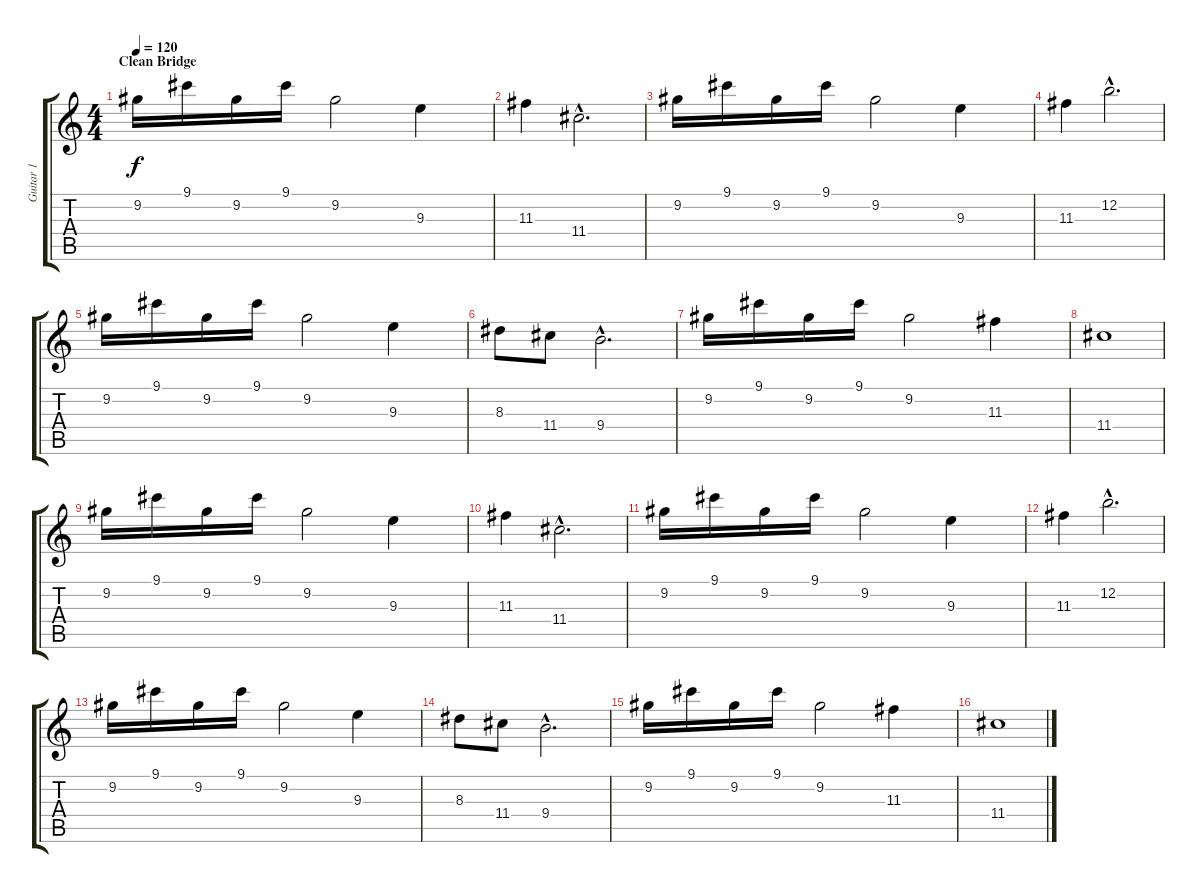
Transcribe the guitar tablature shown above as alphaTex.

\track ("Guitar 1" "Guitar 1") {instrument overdrivenguitar}
\staff {score tabs}
\tuning (E4 B3 G3 D3 A2 E2) {hide}
\ts (4 4)
\section ("" "Clean Bridge")
\tempo 120
\clef g2
\ks c
9.2.16{dy f} 9.1.16 9.2.16 9.1.16 9.2.2 9.3.4 |
11.3.4 11.4{hac}.2{d} |
9.2.16 9.1.16 9.2.16 9.1.16 9.2.2 9.3.4 |
11.3.4 12.2{hac}.2{d} |
9.2.16 9.1.16 9.2.16 9.1.16 9.2.2 9.3.4 |
8.3.8 11.4.8 9.4{hac}.2{d} |
9.2.16 9.1.16 9.2.16 9.1.16 9.2.2 11.3.4 |
11.4.1 |
9.2.16 9.1.16 9.2.16 9.1.16 9.2.2 9.3.4 |
11.3.4 11.4{hac}.2{d} |
9.2.16 9.1.16 9.2.16 9.1.16 9.2.2 9.3.4 |
11.3.4 12.2{hac}.2{d} |
9.2.16 9.1.16 9.2.16 9.1.16 9.2.2 9.3.4 |
8.3.8 11.4.8 9.4{hac}.2{d} |
9.2.16 9.1.16 9.2.16 9.1.16 9.2.2 11.3.4 |
11.4.1
